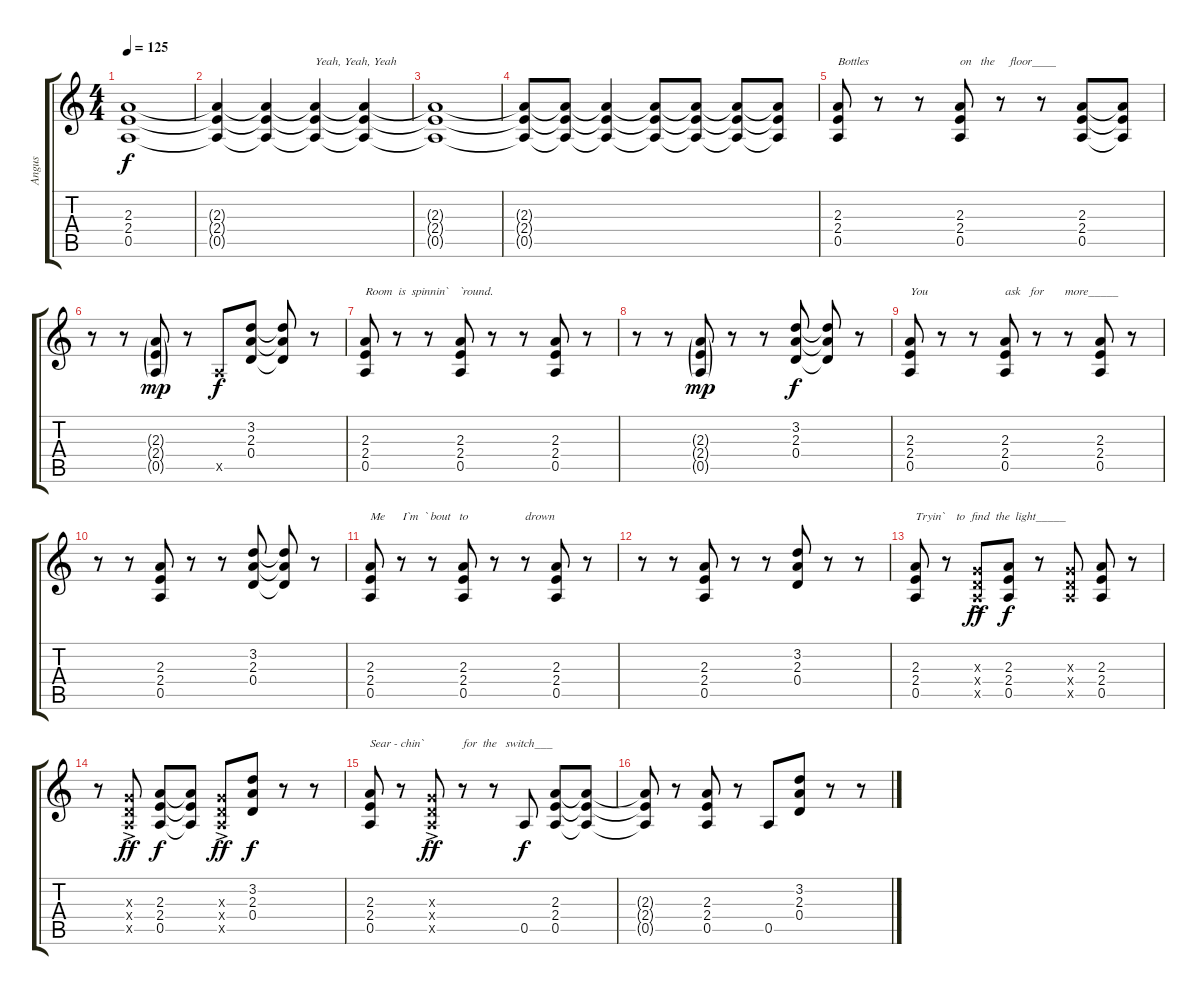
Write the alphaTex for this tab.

\track ("Angus" "Angus") {instrument distortionguitar}
\staff {score tabs}
\tuning (E4 B3 G3 D3 A2 E2) {hide}
\ts (4 4)
\tempo 125
\clef g2
\ks c
(2.3 2.4 0.5).1{dy f} |
(2.3{t} 2.4{t} 0.5{t}).4 (2.3{t} 2.4{t} 0.5{t}).4 (2.3{t} 2.4{t} 0.5{t}).4{txt "Yeah, Yeah, Yeah"} (2.3{t} 2.4{t} 0.5{t}).4 |
(2.3{t} 2.4{t} 0.5{t}).1 |
(2.3{t} 2.4{t} 0.5{t}).8{volume 10} (2.3{t} 2.4{t} 0.5{t}).8 (2.3{t} 2.4{t} 0.5{t}).4{volume 6} (2.3{t} 2.4{t} 0.5{t}).8{volume 4} (2.3{t} 2.4{t} 0.5{t}).8 (2.3{t} 2.4{t} 0.5{t}).8 (2.3{t} 2.4{t} 0.5{t}).8 |
(2.3 2.4 0.5).8{txt "Bottles   " volume 12} r.8 r.8 (2.3 2.4 0.5).8{txt "on   the     floor____"} r.8 r.8 (2.3 2.4 0.5).8 (2.3{t} 2.4{t} 0.5{t}).8 |
r.8 r.8 (2.3{g} 2.4{g} 0.5{g}).8{dy mp} r.8 0.5{x}.8{dy f} (3.2 2.3 0.4).8 (3.2{t} 2.3{t} 0.4{t}).8 r.8 |
(2.3 2.4 0.5).8{txt "Room  is  spinnin`    `round."} r.8 r.8 (2.3 2.4 0.5).8 r.8 r.8 (2.3 2.4 0.5).8 r.8 |
r.8 r.8 (2.3{g} 2.4{g} 0.5{g}).8{dy mp} r.8 r.8 (3.2 2.3 0.4).8{dy f} (3.2{t} 2.3{t} 0.4{t}).8 r.8 |
(2.3 2.4 0.5).8{txt "You"} r.8 r.8 (2.3 2.4 0.5).8{txt "ask   for       more_____"} r.8 r.8 (2.3 2.4 0.5).8 r.8 |
r.8 r.8 (2.3 2.4 0.5).8 r.8 r.8 (3.2 2.3 0.4).8 (3.2{t} 2.3{t} 0.4{t}).8 r.8 |
(2.3 2.4 0.5).8{txt "Me      I`m  ` bout   to"} r.8 r.8 (2.3 2.4 0.5).8 r.8 r.8{txt "drown"} (2.3 2.4 0.5).8 r.8 |
r.8 r.8 (2.3 2.4 0.5).8 r.8 r.8 (3.2 2.3 0.4).8 r.8 r.8 |
(2.3 2.4 0.5).8{txt "Tryin`    to  find  the  light_____"} r.8 (0.3{ac x} 0.4{ac x} 0.5{ac x}).8{dy ff} (2.3 2.4 0.5).8{dy f} r.8 (0.3{x} 0.4{x} 0.5{x}).8 (2.3 2.4 0.5).8 r.8 |
r.8 (0.3{ac x} 0.4{ac x} 0.5{ac x}).8{dy ff} (2.3 2.4 0.5).8{dy f} (2.3{t} 2.4{t} 0.5{t}).8 (0.3{ac x} 0.4{ac x} 0.5{ac x}).8{dy ff} (3.2 2.3 0.4).8{dy f} r.8 r.8 |
(2.3 2.4 0.5).8{txt "Sear - chin`"} r.8 (0.3{ac x} 0.4{ac x} 0.5{ac x}).8{dy ff} r.8{txt "for  the   switch___"} r.8 0.5.8{dy f} (2.3 2.4 0.5).8 (2.3{t} 2.4{t} 0.5{t}).8 |
(2.3{t} 2.4{t} 0.5{t}).8 r.8 (2.3 2.4 0.5).8 r.8 0.5.8 (3.2 2.3 0.4).8 r.8 r.8
